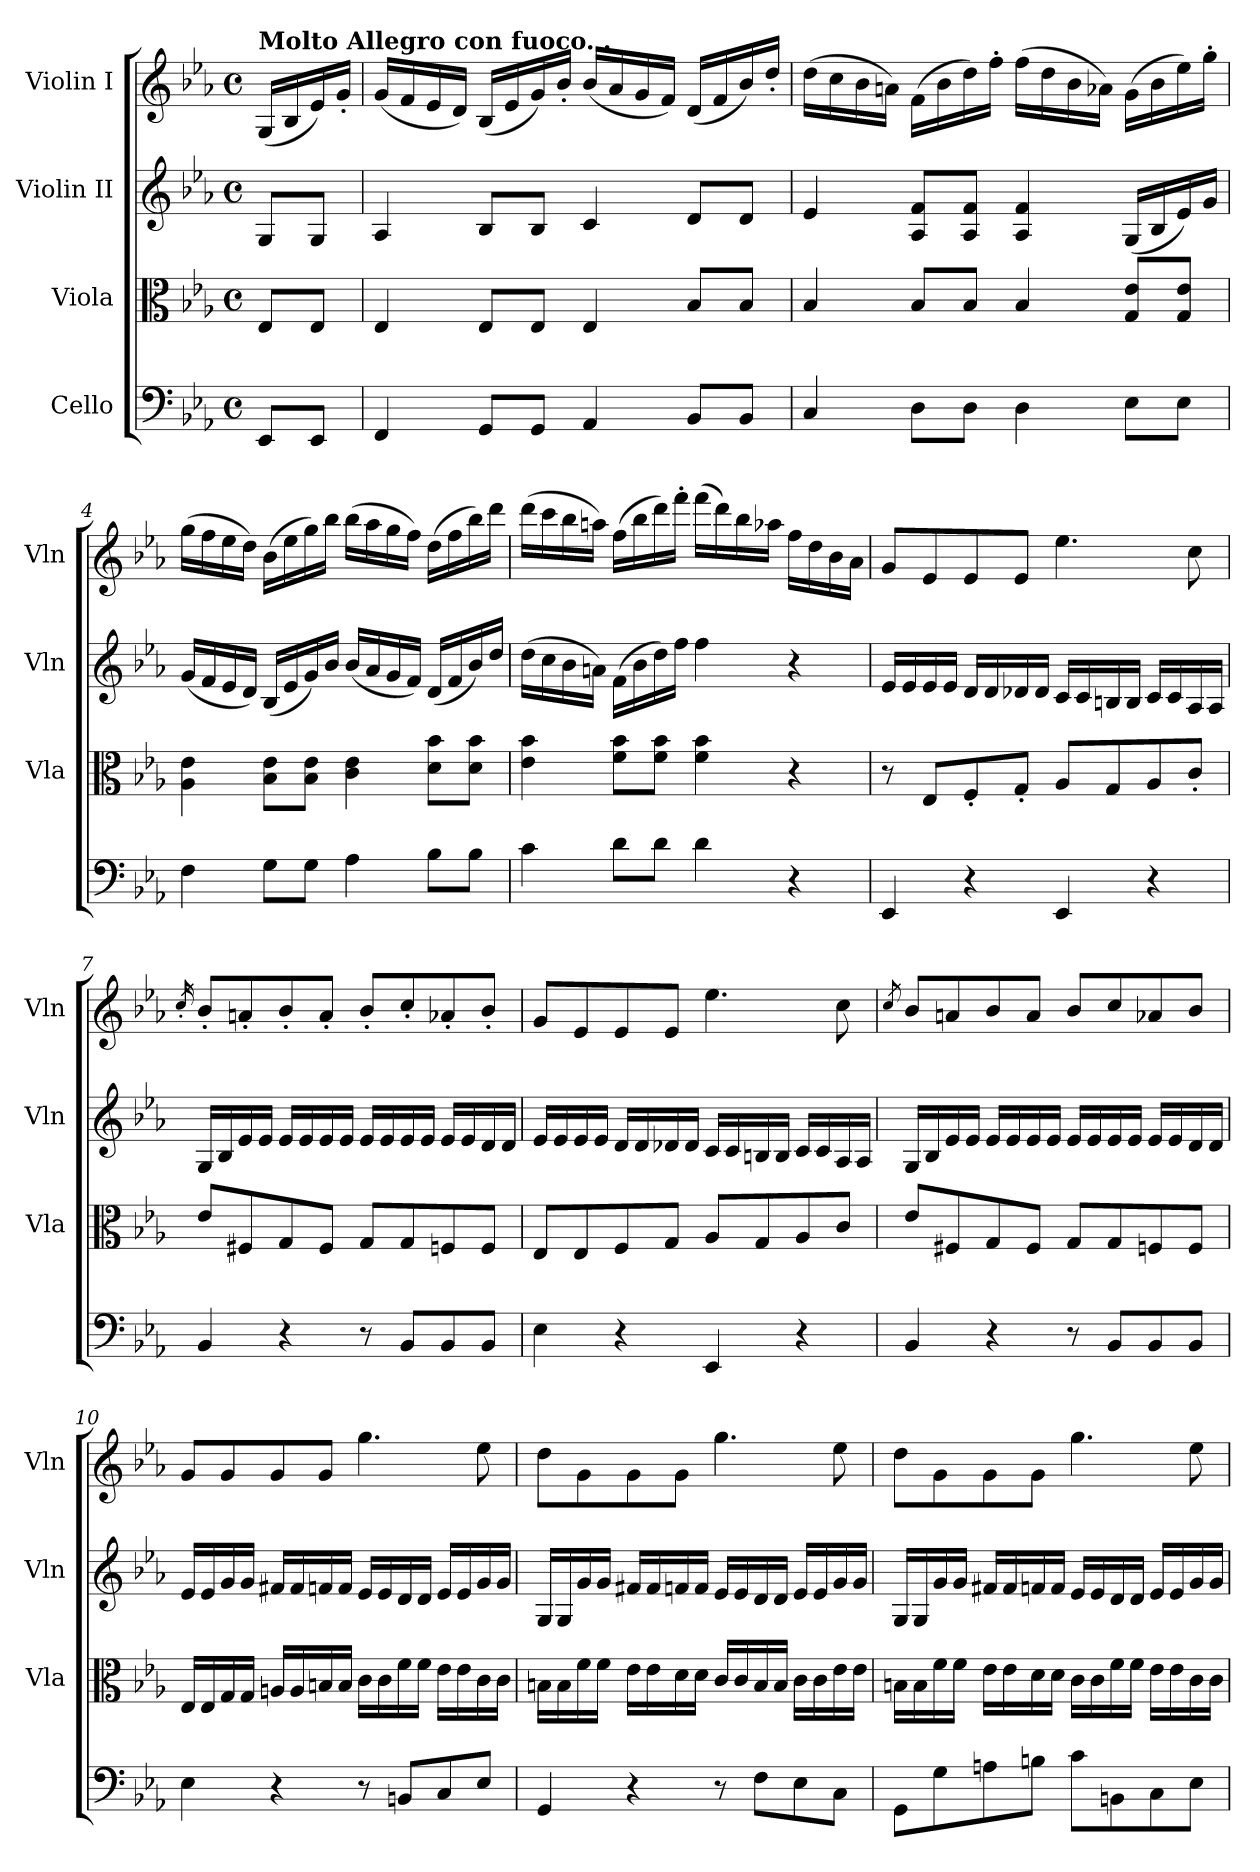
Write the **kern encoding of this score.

**kern	**kern	**kern	**kern
*part4	*part3	*part2	*part1
*staff4	*staff3	*staff2	*staff1
*I"Cello	*I"Viola	*I"Violin II	*I"Violin I
*	*I'Vla	*I'Vln	*I'Vln
*clefF4	*clefC3	*clefG2	*clefG2
*k[b-e-a-]	*k[b-e-a-]	*k[b-e-a-]	*k[b-e-a-]
*M4/4	*M4/4	*M4/4	*M4/4
*met(c)	*met(c)	*met(c)	*met(c)
*MM152	*MM152	*MM152	*MM152
=1	=1	=1	=1
!	!	!	!LO:TX:a:B:t=Molto Allegro con fuoco. .
8EE-/L	8E-/L	8G/L	(<16G/LL
.	.	.	16B-/
8EE-/J	8E-/J	8G/J	16e-/)
.	.	.	16g'/JJ
=2	=2	=2	=2
4FF/	4E-/	4A-/	(<16g/LL
.	.	.	16f/
.	.	.	16e-/
.	.	.	16d/JJ)
8GG/L	8E-/L	8B-/L	(<16B-/LL
.	.	.	16e-/
8GG/J	8E-/J	8B-/J	16g/)
.	.	.	16b-'/JJ
4AA-/	4E-/	4c/	(<16b-/LL
.	.	.	16a-/
.	.	.	16g/
.	.	.	16f/JJ)
8BB-/L	8B-/L	8d/L	(<16d/LL
.	.	.	16f/
8BB-/J	8B-/J	8d/J	16b-/)
.	.	.	16dd'/JJ
=3	=3	=3	=3
4C/	4B-/	4e-/	(>16dd\LL
.	.	.	16cc\
.	.	.	16b-\
.	.	.	16an\JJ)
8D\L	8B-/L	8A-/ 8f/L	(>16f\LL
.	.	.	16b-\
8D\J	8B-/J	8A-/ 8f/J	16dd\)
.	.	.	16ff'\JJ
4D\	4B-/	4A-/ 4f/	(>16ff\LL
.	.	.	16dd\
.	.	.	16b-\
.	.	.	16a-X\JJ)
8E-\L	8G/ 8e-/L	(<16G/LL	(>16g\LL
.	.	16B-/	16b-\
8E-\J	8G/ 8e-/J	16e-/)	16ee-\)
.	.	16g/JJ	16gg'\JJ
=4	=4	=4	=4
4F\	4A-\ 4e-\	(<16g/LL	(>16gg\LL
.	.	16f/	16ff\
.	.	16e-/	16ee-\
.	.	16d/JJ)	16dd\JJ)
8G\L	8B-\ 8e-\L	(<16B-/LL	(>16b-\LL
.	.	16e-/	16ee-\
8G\J	8B-\ 8e-\J	16g/)	16gg\)
.	.	16b-/JJ	16bb-\JJ
4A-\	4c\ 4e-\	(<16b-/LL	(>16bb-\LL
.	.	16a-/	16aa-\
.	.	16g/	16gg\
.	.	16f/JJ)	16ff\JJ)
8B-\L	8d\ 8b-\L	(<16d/LL	(>16dd\LL
.	.	16f/	16ff\
8B-\J	8d\ 8b-\J	16b-/)	16bb-\)
.	.	16dd/JJ	16ddd\JJ
=5	=5	=5	=5
4c\	4e-\ 4b-\	(>16dd\LL	(>16ddd\LL
.	.	16cc\	16ccc\
.	.	16b-\	16bb-\
.	.	16an\JJ)	16aan\JJ)
8d\L	8f\ 8b-\L	(>16f\LL	(>16ff\LL
.	.	16b-\	16bb-\
8d\J	8f\ 8b-\J	16dd\)	16ddd\)
.	.	16ff\JJ	16fff'\JJ
4d\	4f\ 4b-\	4ff\	(>16fff\LL
.	.	.	16ddd\)
.	.	.	16bb-\
.	.	.	16aa-X\JJ
4r	4r	4r	16ff\LL
.	.	.	16dd\
.	.	.	16b-\
.	.	.	16a-\JJ
!!LO:LB:g=z
=6	=6	=6	=6
4EE-/	8r	16e-/LL	8g/L
.	.	16e-/	.
.	8E-/L	16e-/	8e-/
.	.	16e-/JJ	.
4r	8F'/	16d/LL	8e-/
.	.	16d/	.
.	8G'/J	16d-X/	8e-/J
.	.	16d-/JJ	.
4EE-/	8A-/L	16c/LL	4.ee-\
.	.	16c/	.
.	8G/	16Bn/	.
.	.	16B/JJ	.
4r	8A-/	16c/LL	.
.	.	16c/	.
.	8c'/J	16A-/	8cc\
.	.	16A-/JJ	.
=7	=7	=7	=7
.	.	.	16qcc'/
4BB-/	8e-/L	16G/LL	8b-'/L
.	.	16B-/	.
.	8F#X/	16e-/	8an'/
.	.	16e-/JJ	.
4r	8G/	16e-/LL	8b-'/
.	.	16e-/	.
.	8F#/J	16e-/	8a'/J
.	.	16e-/JJ	.
8r	8G/L	16e-/LL	8b-'/L
.	.	16e-/	.
8BB-/L	8G/	16e-/	8cc'/
.	.	16e-/JJ	.
8BB-/	8Fn/	16e-/LL	8a-X'/
.	.	16e-/	.
8BB-/J	8F/J	16d/	8b-'/J
.	.	16d/JJ	.
=8	=8	=8	=8
4E-\	8E-/L	16e-/LL	8g/L
.	.	16e-/	.
.	8E-/	16e-/	8e-/
.	.	16e-/JJ	.
4r	8F/	16d/LL	8e-/
.	.	16d/	.
.	8G/J	16d-X/	8e-/J
.	.	16d-/JJ	.
4EE-/	8A-/L	16c/LL	4.ee-\
.	.	16c/	.
.	8G/	16Bn/	.
.	.	16B/JJ	.
4r	8A-/	16c/LL	.
.	.	16c/	.
.	8c/J	16A-/	8cc\
.	.	16A-/JJ	.
=9	=9	=9	=9
.	.	.	8qcc/
4BB-/	8e-/L	16G/LL	8b-/L
.	.	16B-/	.
.	8F#X/	16e-/	8an/
.	.	16e-/JJ	.
4r	8G/	16e-/LL	8b-/
.	.	16e-/	.
.	8F#/J	16e-/	8a/J
.	.	16e-/JJ	.
8r	8G/L	16e-/LL	8b-/L
.	.	16e-/	.
8BB-/L	8G/	16e-/	8cc/
.	.	16e-/JJ	.
8BB-/	8Fn/	16e-/LL	8a-X/
.	.	16e-/	.
8BB-/J	8F/J	16d/	8b-/J
.	.	16d/JJ	.
!!LO:LB:g=z
=10	=10	=10	=10
4E-\	16E-/LL	16e-/LL	8g/L
.	16E-/	16e-/	.
.	16G/	16g/	8g/
.	16G/JJ	16g/JJ	.
4r	16An/LL	16f#X/LL	8g/
.	16A/	16f#/	.
.	16Bn/	16fn/	8g/J
.	16B/JJ	16f/JJ	.
8r	16c\LL	16e-/LL	4.gg\
.	16c\	16e-/	.
8BBn/L	16f\	16d/	.
.	16f\JJ	16d/JJ	.
8C/	16e-\LL	16e-/LL	.
.	16e-\	16e-/	.
8E-/J	16c\	16g/	8ee-\
.	16c\JJ	16g/JJ	.
=11	=11	=11	=11
4GG/	16Bn\LL	16G/LL	8dd\L
.	16B\	16G/	.
.	16f\	16g/	8g\
.	16f\JJ	16g/JJ	.
4r	16e-\LL	16f#X/LL	8g\
.	16e-\	16f#/	.
.	16d\	16fn/	8g\J
.	16d\JJ	16f/JJ	.
8r	16c/LL	16e-/LL	4.gg\
.	16c/	16e-/	.
8F\L	16B/	16d/	.
.	16B/JJ	16d/JJ	.
8E-\	16c\LL	16e-/LL	.
.	16c\	16e-/	.
8C\J	16e-\	16g/	8ee-\
.	16e-\JJ	16g/JJ	.
=12	=12	=12	=12
8GG\L	16Bn\LL	16G/LL	8dd\L
.	16B\	16G/	.
8G\	16f\	16g/	8g\
.	16f\JJ	16g/JJ	.
8An\	16e-\LL	16f#X/LL	8g\
.	16e-\	16f#/	.
8Bn\J	16d\	16fn/	8g\J
.	16d\JJ	16f/JJ	.
8c\L	16c\LL	16e-/LL	4.gg\
.	16c\	16e-/	.
8BBn\	16f\	16d/	.
.	16f\JJ	16d/JJ	.
8C\	16e-\LL	16e-/LL	.
.	16e-\	16e-/	.
8E-\J	16c\	16g/	8ee-\
.	16c\JJ	16g/JJ	.
=	=	=	=
*-	*-	*-	*-
